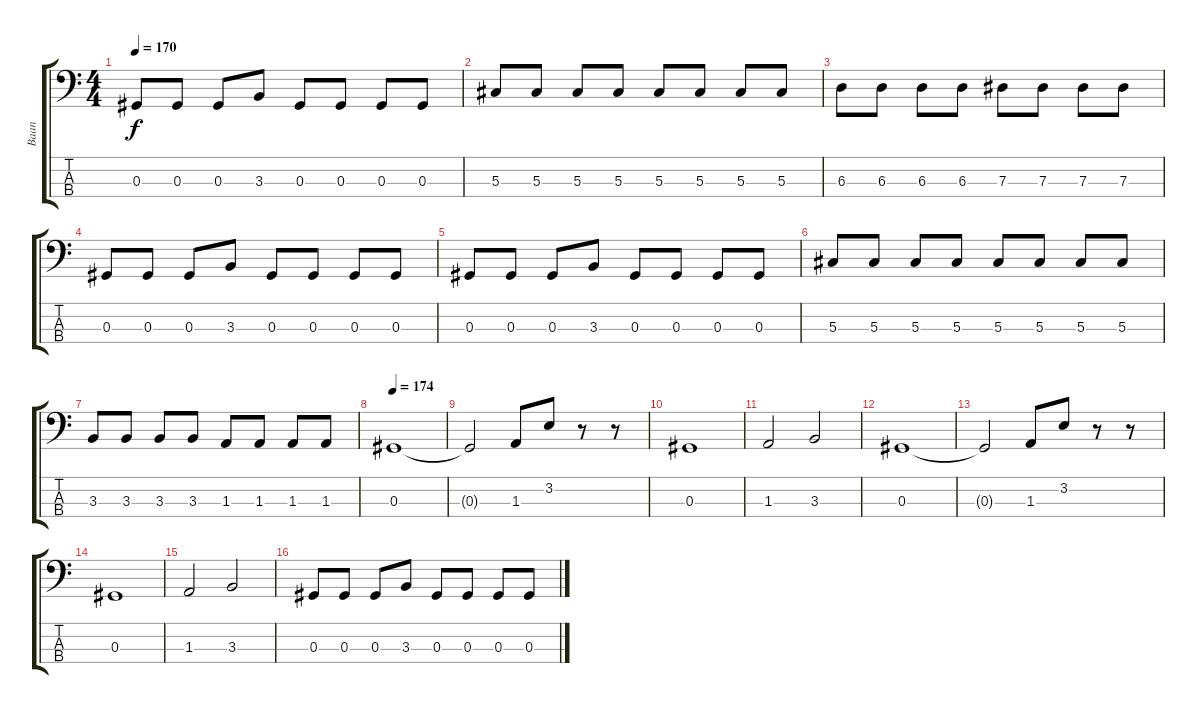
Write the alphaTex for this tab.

\track ("Baan" "Baan") {instrument electricbassfinger}
\staff {score tabs}
\tuning (Gb2 Db2 Ab1 Eb1) {hide}
\ts (4 4)
\tempo 170
\clef f4
\ks c
0.3.8{dy f} 0.3.8 0.3.8 3.3.8 0.3.8 0.3.8 0.3.8 0.3.8 |
5.3.8 5.3.8 5.3.8 5.3.8 5.3.8 5.3.8 5.3.8 5.3.8 |
6.3.8 6.3.8 6.3.8 6.3.8 7.3.8 7.3.8 7.3.8 7.3.8 |
0.3.8 0.3.8 0.3.8 3.3.8 0.3.8 0.3.8 0.3.8 0.3.8 |
0.3.8 0.3.8 0.3.8 3.3.8 0.3.8 0.3.8 0.3.8 0.3.8 |
5.3.8 5.3.8 5.3.8 5.3.8 5.3.8 5.3.8 5.3.8 5.3.8 |
3.3.8 3.3.8 3.3.8 3.3.8 1.3.8 1.3.8 1.3.8 1.3.8 |
\tempo 174
0.3.1 |
0.3{t}.2 1.3.8 3.2.8 r.8 r.8 |
0.3.1 |
1.3.2 3.3.2 |
0.3.1 |
0.3{t}.2 1.3.8 3.2.8 r.8 r.8 |
0.3.1 |
1.3.2 3.3.2 |
0.3.8 0.3.8 0.3.8 3.3.8 0.3.8 0.3.8 0.3.8 0.3.8
